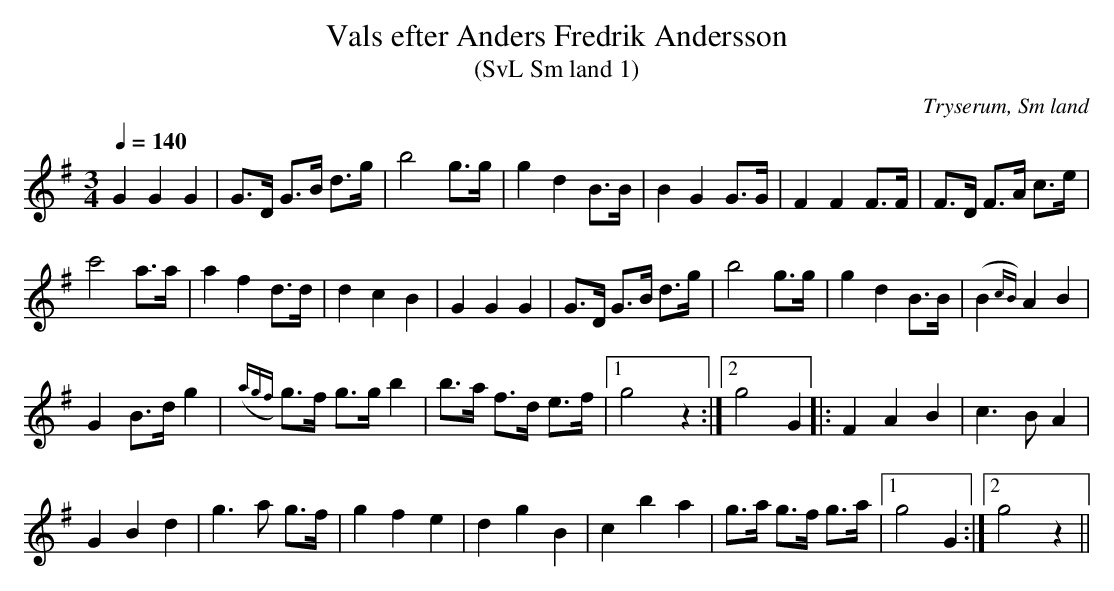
X:1
T:Vals efter Anders Fredrik Andersson
T:(SvL Sm land 1)
O:Tryserum, Sm land
M:3/4
L:1/8
Q:1/4=140
K:G
G2 G2 G2|G>D G>B d>g|b4 g>g|g2 d2 B>B|B2 G2 G>G|F2 F2 F>F|F>D F>A c>e|
c'4 a>a|a2 f2 d>d|d2 c2 B2|G2 G2 G2|G>D G>B d>g|b4 g>g|g2 d2 B>B|(B2{cB}) A2 B2|
G2 B>d g2|({agf}g)>f g>g b2|b>a f>d e>f|1g4 z2:|2g4 G2||: F2A2 B2|c3 B A2|
G2 B2 d2|g3 a g>f|g2 f2 e2|d2 g2 B2|c2 b2 a2|g>a g>f g>a|1g4 G2:|2g4 z2||
